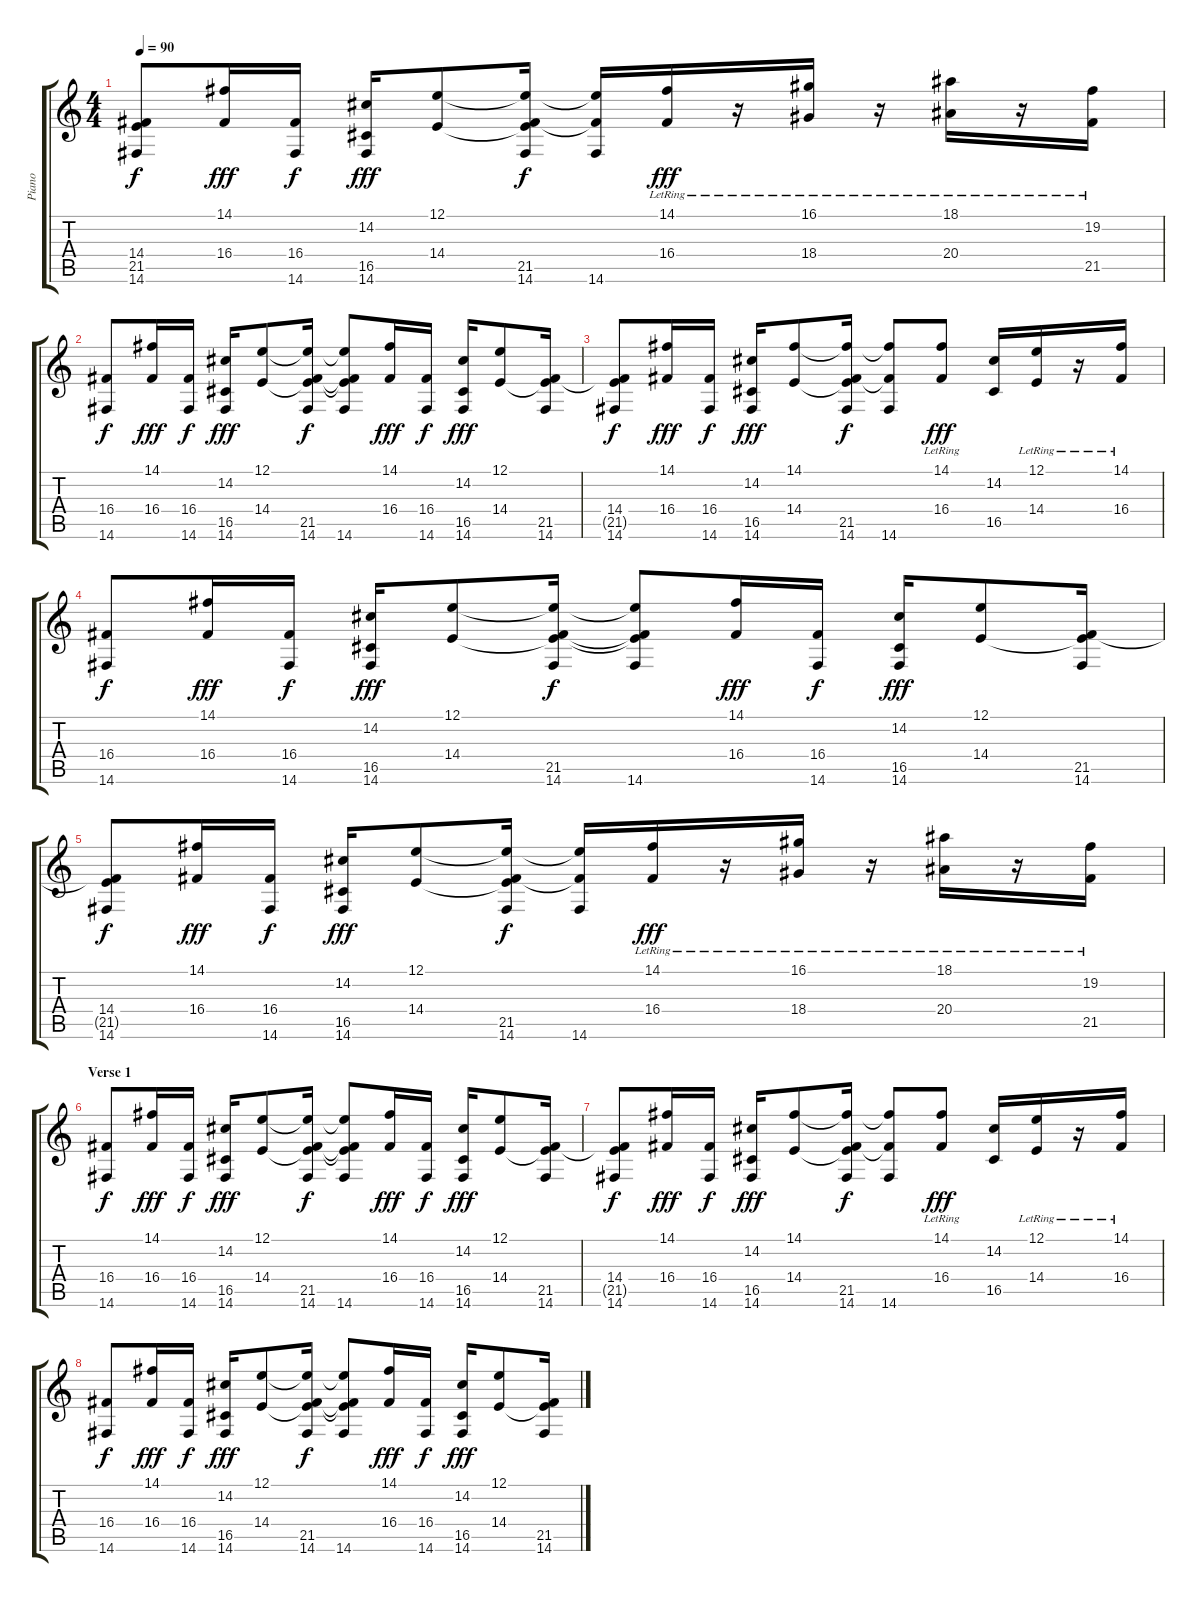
\track ("Piano" "Piano") {instrument brightacousticpiano}
\staff {score tabs}
\tuning (E4 B3 G3 D3 A2 E2) {hide}
\ts (4 4)
\tempo 90
\clef g2
\ks c
(14.4 21.5{t} 14.6).8{dy f} (14.1 16.4).16{dy fff} (16.4 14.6).16{dy f} (14.2 16.5 14.6).16{dy fff} (12.1 14.4).8 (12.1{t} 14.4{t} 21.5 14.6).16{dy f} (12.1{t} 21.5{t} 14.6).16 (14.1{lr} 16.4{lr}).16{dy fff} r.16 (16.1{lr} 18.4{lr}).16 r.16 (18.1{lr} 20.4{lr}).16 r.16 (19.2{lr} 21.5{lr}).16 |
(16.4 14.6).8{dy f} (14.1 16.4).16{dy fff} (16.4 14.6).16{dy f} (14.2 16.5 14.6).16{dy fff} (12.1 14.4).8 (12.1{t} 14.4{t} 21.5 14.6).16{dy f} (12.1{t} 14.4{t} 21.5{t} 14.6).8 (14.1 16.4).16{dy fff} (16.4 14.6).16{dy f} (14.2 16.5 14.6).16{dy fff} (12.1 14.4).8 (14.4{t} 21.5 14.6).16 |
(14.4 21.5{t} 14.6).8{dy f} (14.1 16.4).16{dy fff} (16.4 14.6).16{dy f} (14.2 16.5 14.6).16{dy fff} (14.1 14.4).8 (14.1{t} 14.4{t} 21.5 14.6).16{dy f} (14.1{t} 21.5{t} 14.6).8 (14.1{lr} 16.4).8{dy fff} (14.2 16.5).16 (12.1{lr} 14.4).16 r.16 (14.1{lr} 16.4).16 |
(16.4 14.6).8{dy f} (14.1 16.4).16{dy fff} (16.4 14.6).16{dy f} (14.2 16.5 14.6).16{dy fff} (12.1 14.4).8 (12.1{t} 14.4{t} 21.5 14.6).16{dy f} (12.1{t} 14.4{t} 21.5{t} 14.6).8 (14.1 16.4).16{dy fff} (16.4 14.6).16{dy f} (14.2 16.5 14.6).16{dy fff} (12.1 14.4).8 (14.4{t} 21.5 14.6).16 |
(14.4 21.5{t} 14.6).8{dy f} (14.1 16.4).16{dy fff} (16.4 14.6).16{dy f} (14.2 16.5 14.6).16{dy fff} (12.1 14.4).8 (12.1{t} 14.4{t} 21.5 14.6).16{dy f} (12.1{t} 21.5{t} 14.6).16 (14.1{lr} 16.4{lr}).16{dy fff} r.16 (16.1{lr} 18.4{lr}).16 r.16 (18.1{lr} 20.4{lr}).16 r.16 (19.2{lr} 21.5{lr}).16 |
\section ("" "Verse 1")
(16.4 14.6).8{dy f} (14.1 16.4).16{dy fff} (16.4 14.6).16{dy f} (14.2 16.5 14.6).16{dy fff} (12.1 14.4).8 (12.1{t} 14.4{t} 21.5 14.6).16{dy f} (12.1{t} 14.4{t} 21.5{t} 14.6).8 (14.1 16.4).16{dy fff} (16.4 14.6).16{dy f} (14.2 16.5 14.6).16{dy fff} (12.1 14.4).8 (14.4{t} 21.5 14.6).16 |
(14.4 21.5{t} 14.6).8{dy f} (14.1 16.4).16{dy fff} (16.4 14.6).16{dy f} (14.2 16.5 14.6).16{dy fff} (14.1 14.4).8 (14.1{t} 14.4{t} 21.5 14.6).16{dy f} (14.1{t} 21.5{t} 14.6).8 (14.1{lr} 16.4).8{dy fff} (14.2 16.5).16 (12.1{lr} 14.4).16 r.16 (14.1{lr} 16.4).16 |
(16.4 14.6).8{dy f} (14.1 16.4).16{dy fff} (16.4 14.6).16{dy f} (14.2 16.5 14.6).16{dy fff} (12.1 14.4).8 (12.1{t} 14.4{t} 21.5 14.6).16{dy f} (12.1{t} 14.4{t} 21.5{t} 14.6).8 (14.1 16.4).16{dy fff} (16.4 14.6).16{dy f} (14.2 16.5 14.6).16{dy fff} (12.1 14.4).8 (14.4{t} 21.5 14.6).16
